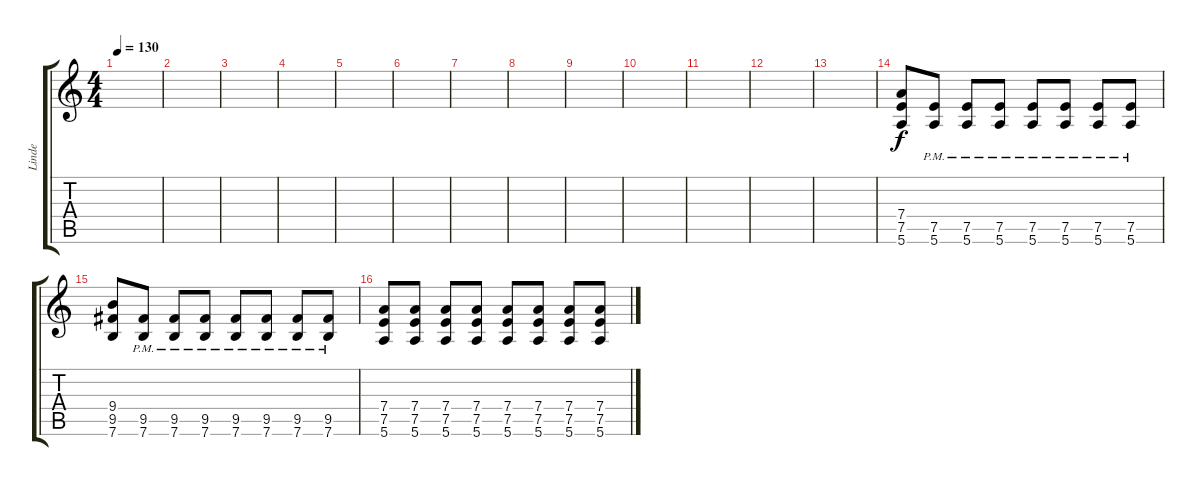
\track ("Linde" "Linde") {instrument distortionguitar}
\staff {score tabs}
\tuning (E4 B3 G3 D3 A2 E2) {hide}
\ts (4 4)
\tempo 130
\clef g2
\ks c
|
|
|
|
|
|
|
|
|
|
|
|
|
(7.4 7.5 5.6).8 (7.5{pm} 5.6).8 (7.5{pm} 5.6).8 (7.5{pm} 5.6).8 (7.5{pm} 5.6).8 (7.5{pm} 5.6).8 (7.5{pm} 5.6).8 (7.5{pm} 5.6).8 |
(9.4 9.5 7.6).8 (9.5{pm} 7.6).8 (9.5{pm} 7.6).8 (9.5{pm} 7.6).8 (9.5{pm} 7.6).8 (9.5{pm} 7.6).8 (9.5{pm} 7.6).8 (9.5{pm} 7.6).8 |
(7.4 7.5 5.6).8 (7.4 7.5 5.6).8 (7.4 7.5 5.6).8 (7.4 7.5 5.6).8 (7.4 7.5 5.6).8 (7.4 7.5 5.6).8 (7.4 7.5 5.6).8 (7.4 7.5 5.6).8
